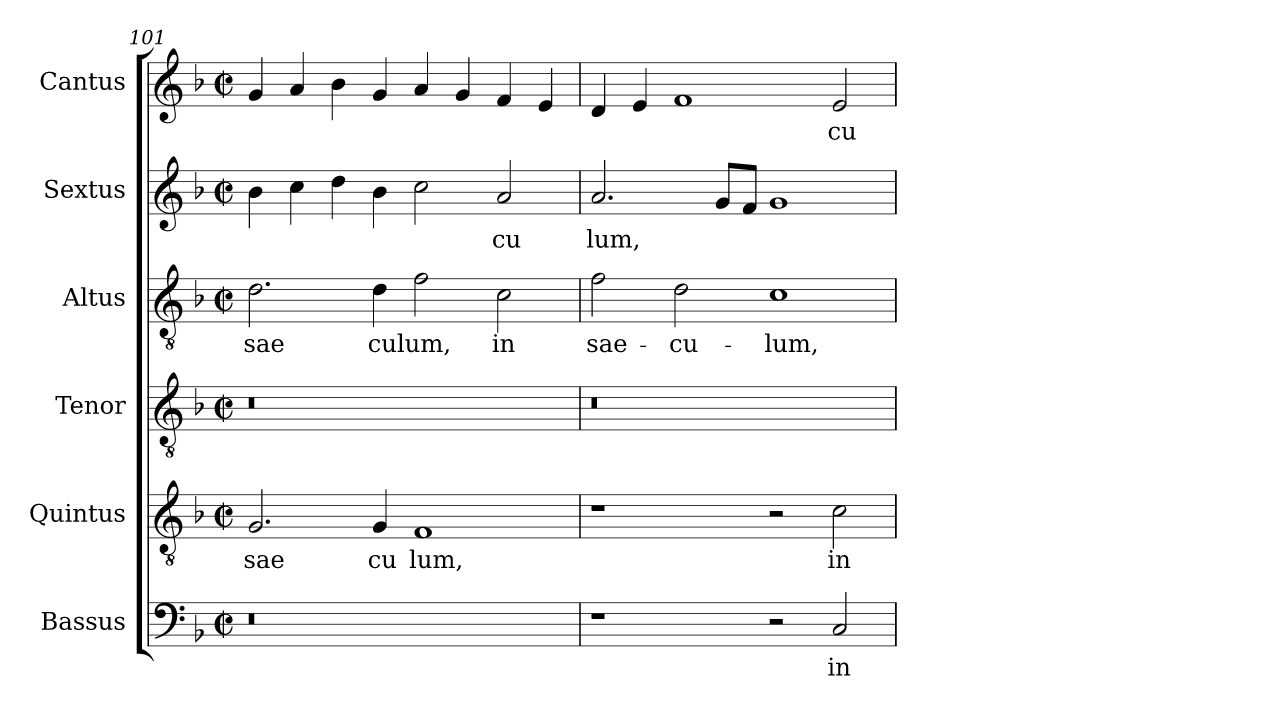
**kern	**text	**kern	**text	**kern	**kern	**text	**kern	**text	**kern	**text
*part6	*part6	*part5	*part5	*part4	*part3	*part3	*part2	*part2	*part1	*part1
*staff6	*staff6	*staff5	*staff5	*staff4	*staff3	*staff3	*staff2	*staff2	*staff1	*staff1
*I"Bassus	*	*I"Quintus	*	*I"Tenor	*I"Altus	*	*I"Sextus	*	*I"Cantus	*
*clefF4	*	*clefGv2	*	*clefGv2	*clefGv2	*	*clefG2	*	*clefG2	*
*k[b-]	*	*k[b-]	*	*k[b-]	*k[b-]	*	*k[b-]	*	*k[b-]	*
*F:	*	*F:	*	*F:	*F:	*	*F:	*	*F:	*
*M2/2	*	*M2/2	*	*M2/2	*M2/2	*	*M2/2	*	*M2/2	*
*met(c|)	*	*met(c|)	*	*met(c|)	*met(c|)	*	*met(c|)	*	*met(c|)	*
=101	=101	=101	=101	=101	=101	=101	=101	=101	=101	=101
!	!	!	!LO:LY:b:cj	!	!	!LO:LY:b:cj	!	!	!	!
0r	.	2.G/	sae	0r	2.d\	sae	4b-\	.	4g/	.
.	.	.	.	.	.	.	4cc\	.	4a/	.
.	.	.	.	.	.	.	4dd\	.	4b-\	.
!	!	!	!LO:LY:b:cj	!	!	!LO:LY:b	!	!	!	!
.	.	4G/	cu	.	4d\	culum,	4b-\	.	4g/	.
!	!	!	!LO:LY:b:cj	!	!	!	!	!	!	!
.	.	1F	lum,	.	2f\	.	2cc\	.	4a/	.
.	.	.	.	.	.	.	.	.	4g/	.
!	!	!	!	!	!	!LO:LY:b:cj	!	!LO:LY:b:cj	!	!
.	.	.	.	.	2c\	in	2a/	cu	4f/	.
.	.	.	.	.	.	.	.	.	4e/	.
!!LO:LB:g=z
=102	=102	=102	=102	=102	=102	=102	=102	=102	=102	=102
!	!	!	!	!	!	!LO:LY:b:cj	!	!LO:LY:b	!	!
1r	.	1r	.	0r	2f\	sae-	2.a/	lum,	4d/	.
.	.	.	.	.	.	.	.	.	4e/	.
!	!	!	!	!	!	!LO:LY:b:cj	!	!	!	!
.	.	.	.	.	2d\	-cu-	.	.	1f	.
.	.	.	.	.	.	.	8g/L	.	.	.
.	.	.	.	.	.	.	8f/J	.	.	.
!	!	!	!	!	!	!LO:LY:b:cj	!	!	!	!
2r	.	2r	.	.	1c	-lum,	1g	.	.	.
!	!LO:LY:b:cj	!	!LO:LY:b:cj	!	!	!	!	!	!	!LO:LY:b:cj
2C/	in	2c\	in	.	.	.	.	.	2e/	cu-
=	=	=	=	=	=	=	=	=	=	=
*-	*-	*-	*-	*-	*-	*-	*-	*-	*-	*-
